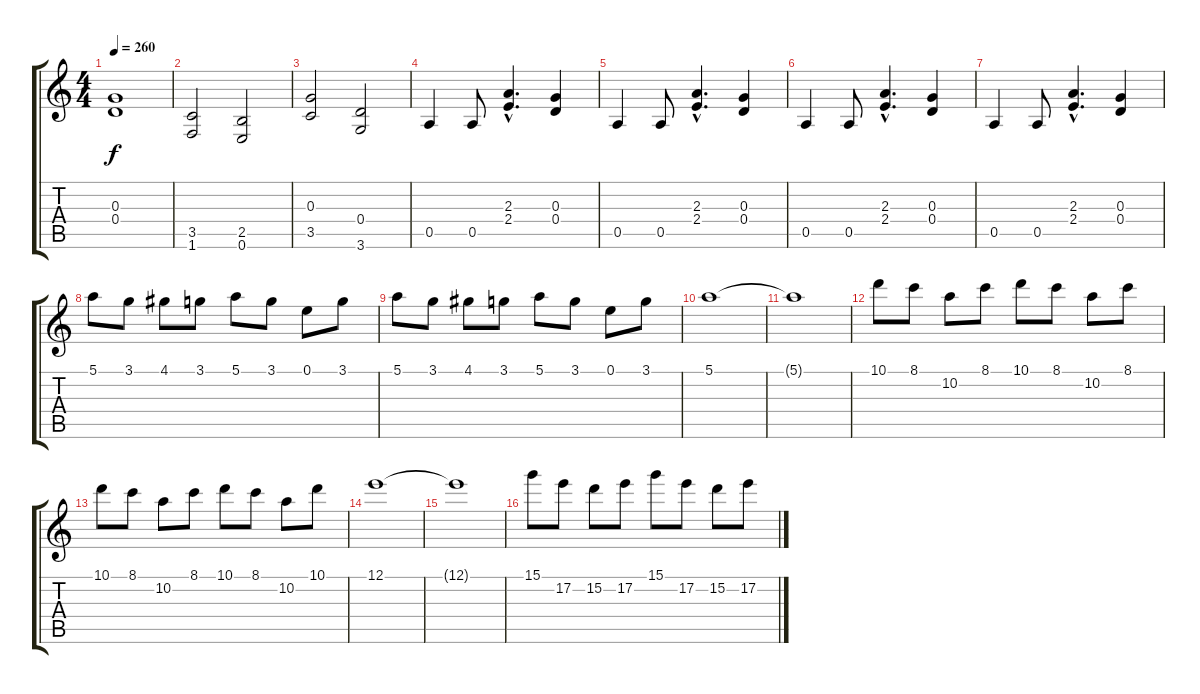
\track "" {instrument overdrivenguitar}
\staff {score tabs}
\tuning (E4 B3 G3 D3 A2 E2) {hide}
\ts (4 4)
\tempo 260
\clef g2
\ks c
(0.3{t} 0.4{t}).1{dy f} |
(3.5 1.6).2 (2.5 0.6).2 |
(0.3 3.5).2 (0.4 3.6).2 |
0.5.4 0.5.8 (2.3{hac} 2.4{hac}).4{d} (0.3 0.4).4 |
0.5.4 0.5.8 (2.3{hac} 2.4{hac}).4{d} (0.3 0.4).4 |
0.5.4 0.5.8 (2.3{hac} 2.4{hac}).4{d} (0.3 0.4).4 |
0.5.4 0.5.8 (2.3{hac} 2.4{hac}).4{d} (0.3 0.4).4 |
5.1.8 3.1.8 4.1.8 3.1.8 5.1.8 3.1.8 0.1.8 3.1.8 |
5.1.8 3.1.8 4.1.8 3.1.8 5.1.8 3.1.8 0.1.8 3.1.8 |
5.1.1 |
5.1{t}.1 |
10.1.8 8.1.8 10.2.8 8.1.8 10.1.8 8.1.8 10.2.8 8.1.8 |
10.1.8 8.1.8 10.2.8 8.1.8 10.1.8 8.1.8 10.2.8 10.1.8 |
12.1.1 |
12.1{t}.1 |
15.1.8 17.2.8 15.2.8 17.2.8 15.1.8 17.2.8 15.2.8 17.2.8
